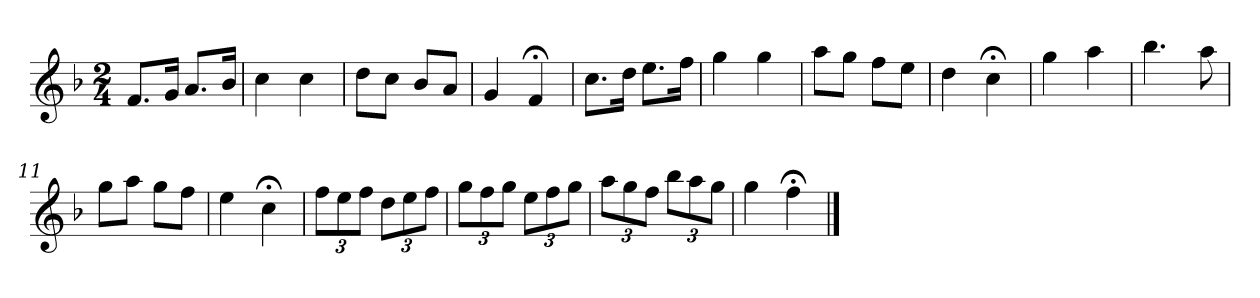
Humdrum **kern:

**kern
*part1
*staff1
*k[b-]
*F:
*M2/4
*MM120
=1
8.fL
16gJk
8.aL
16b-Jk
=2
4cc
4cc
=3
8ddL
8ccJ
8b-L
8aJ
=4
4g
4f;<
=5
8.ccL
16ddJk
8.eeL
16ffJk
=6
4gg
4gg
=7
8aaL
8ggJ
8ffL
8eeJ
=8
4dd
4cc;<
=9
4gg
4aa
=10
4.bb-
8aa
=11
8ggL
8aaJ
8ggL
8ffJ
=12
4ee
4cc;<
=13
12ffL
12ee
12ffJ
12ddL
12ee
12ffJ
=14
12ggL
12ff
12ggJ
12eeL
12ff
12ggJ
=15
12aaL
12gg
12ffJ
12bb-L
12aa
12ggJ
=16
4gg
4ff;<
==
*-
